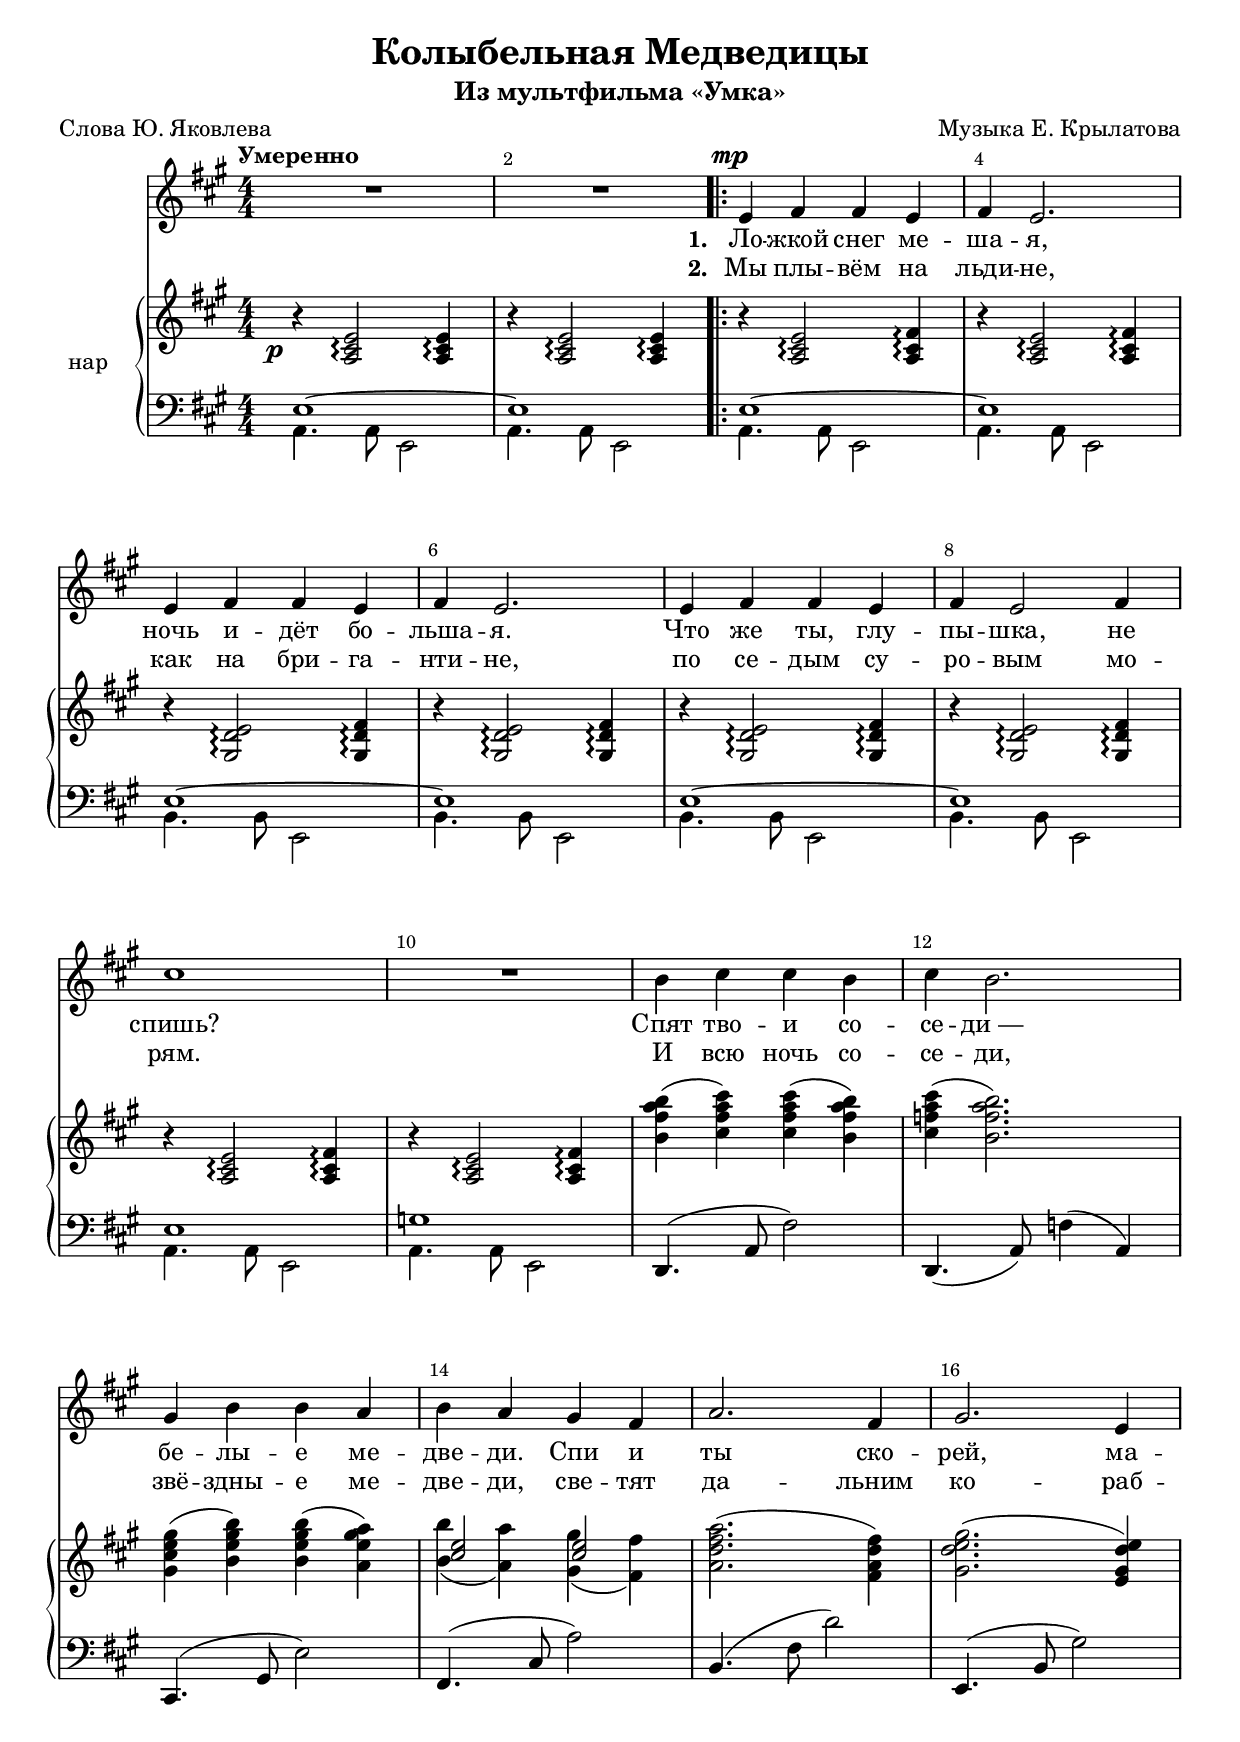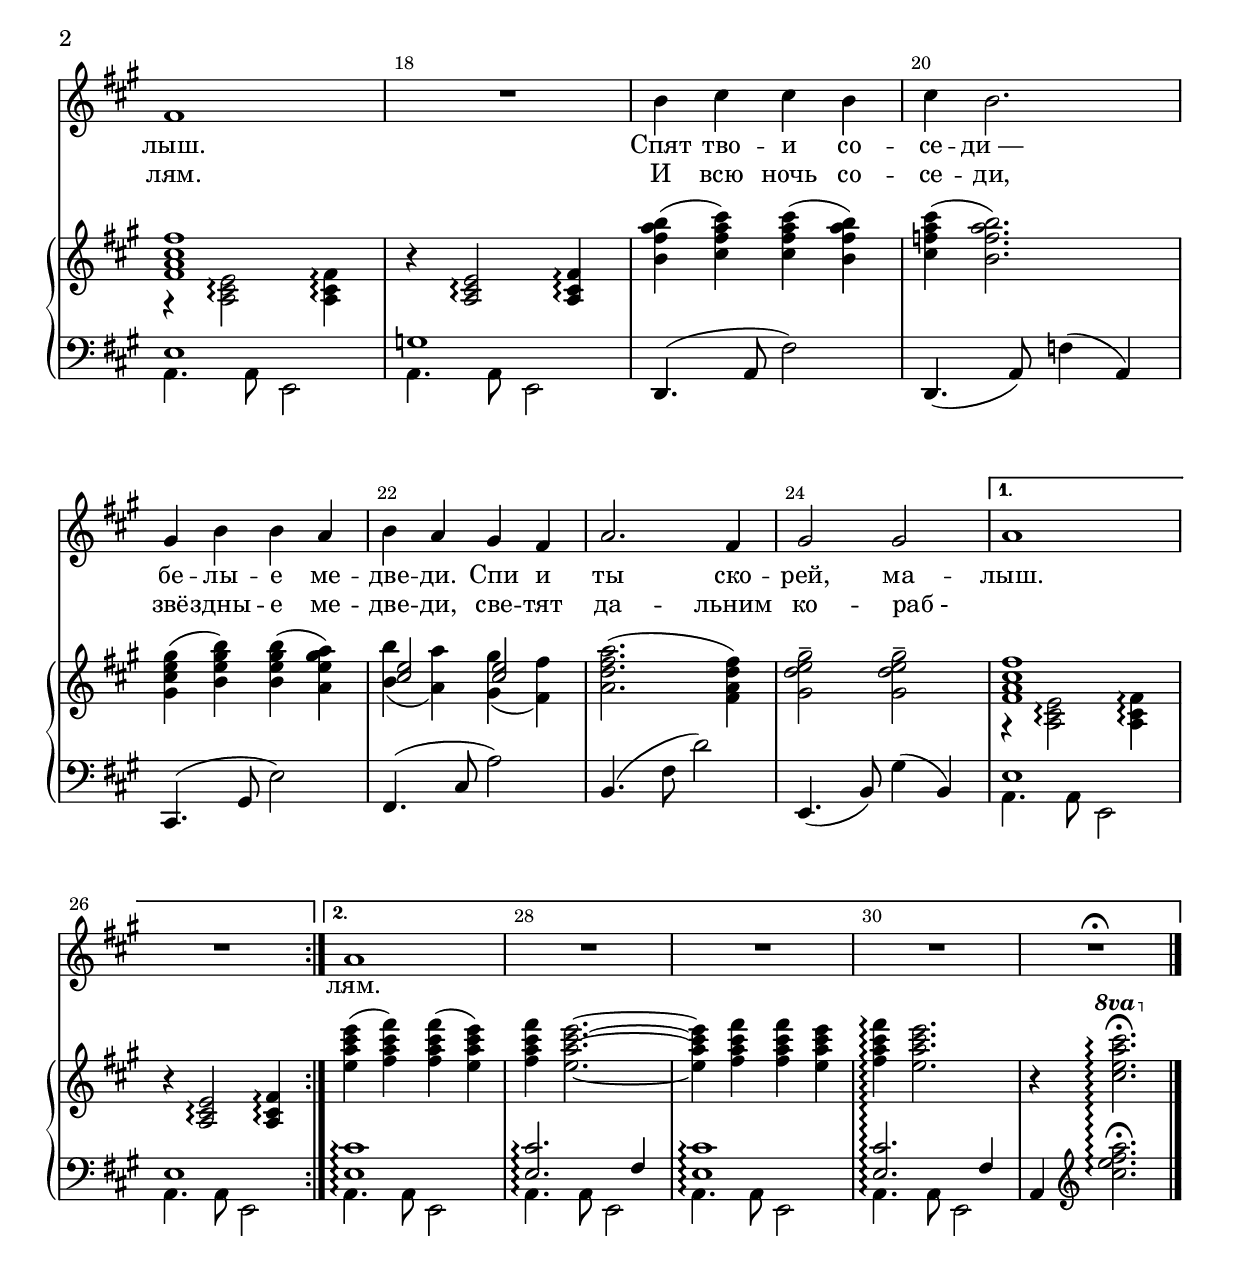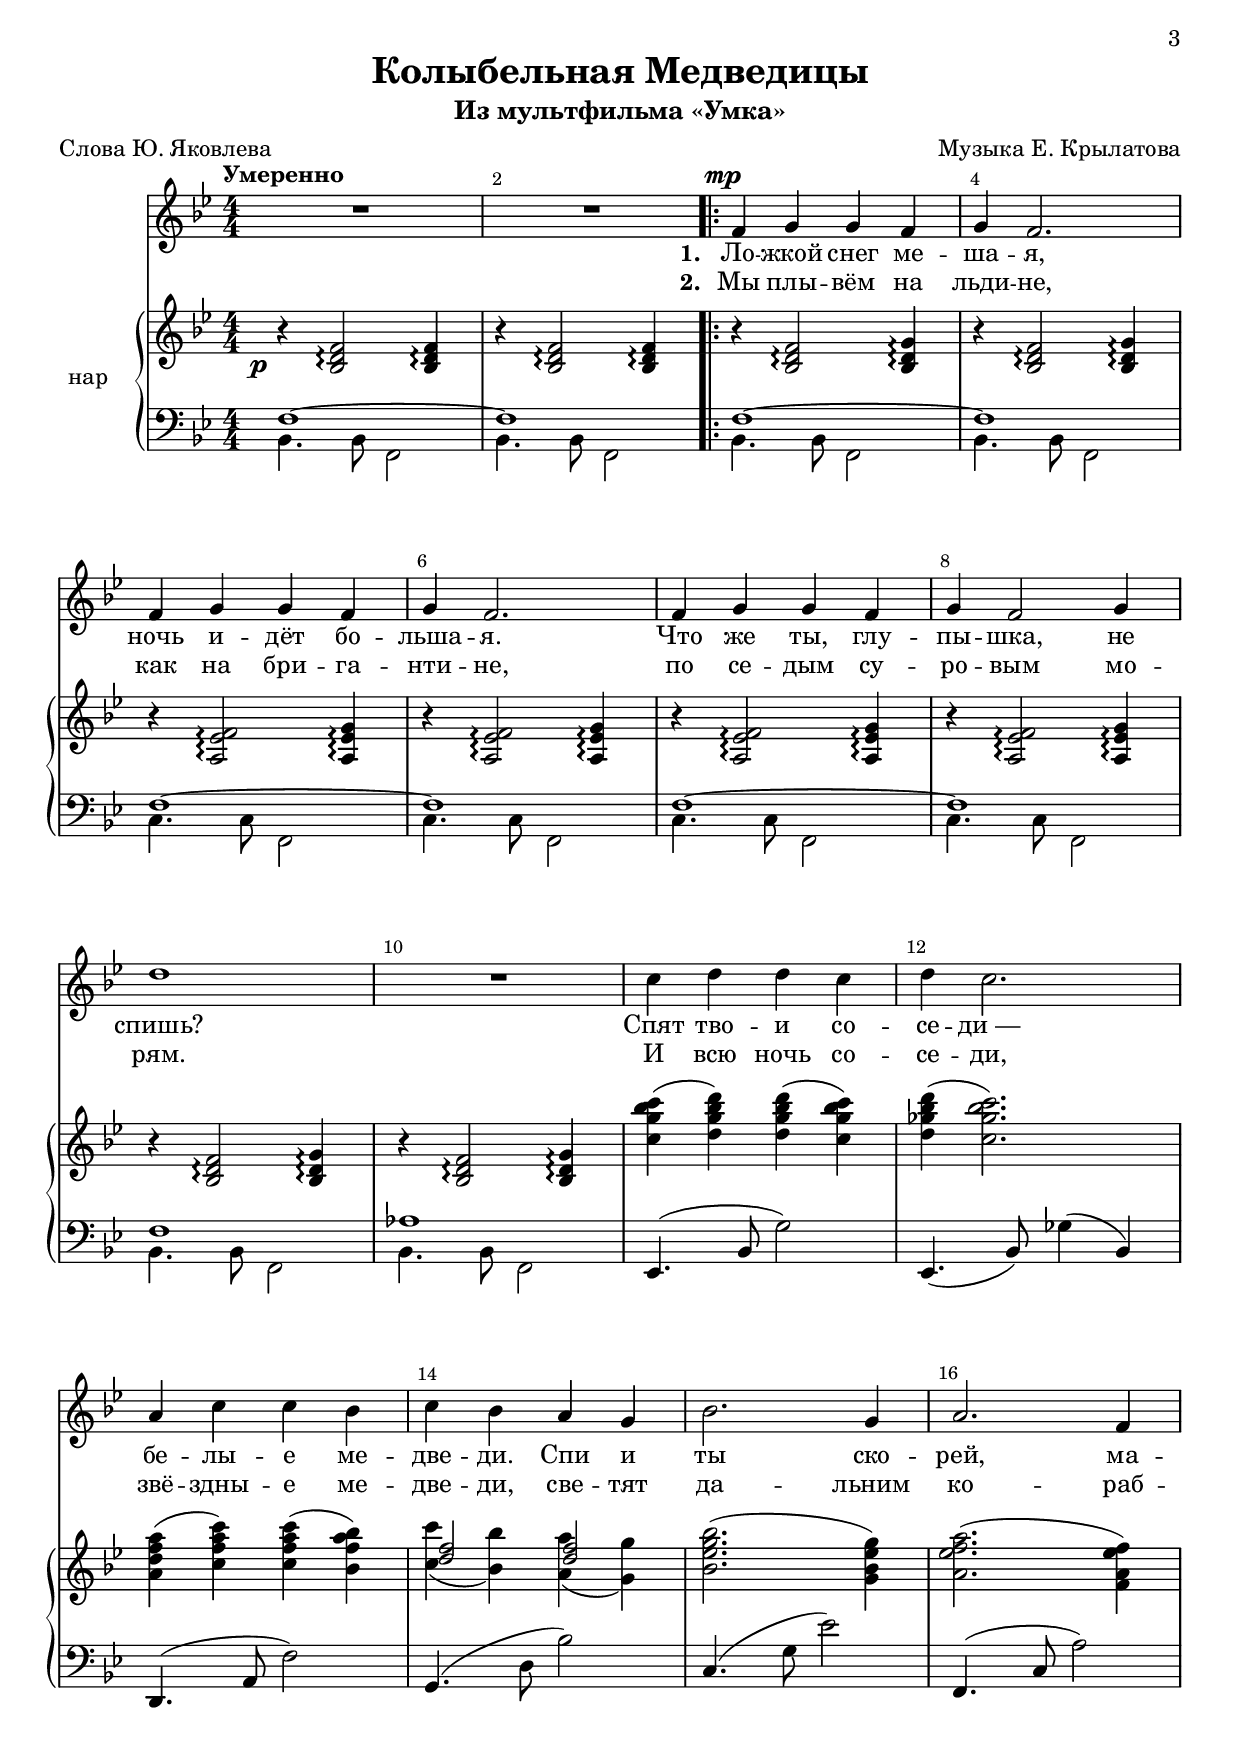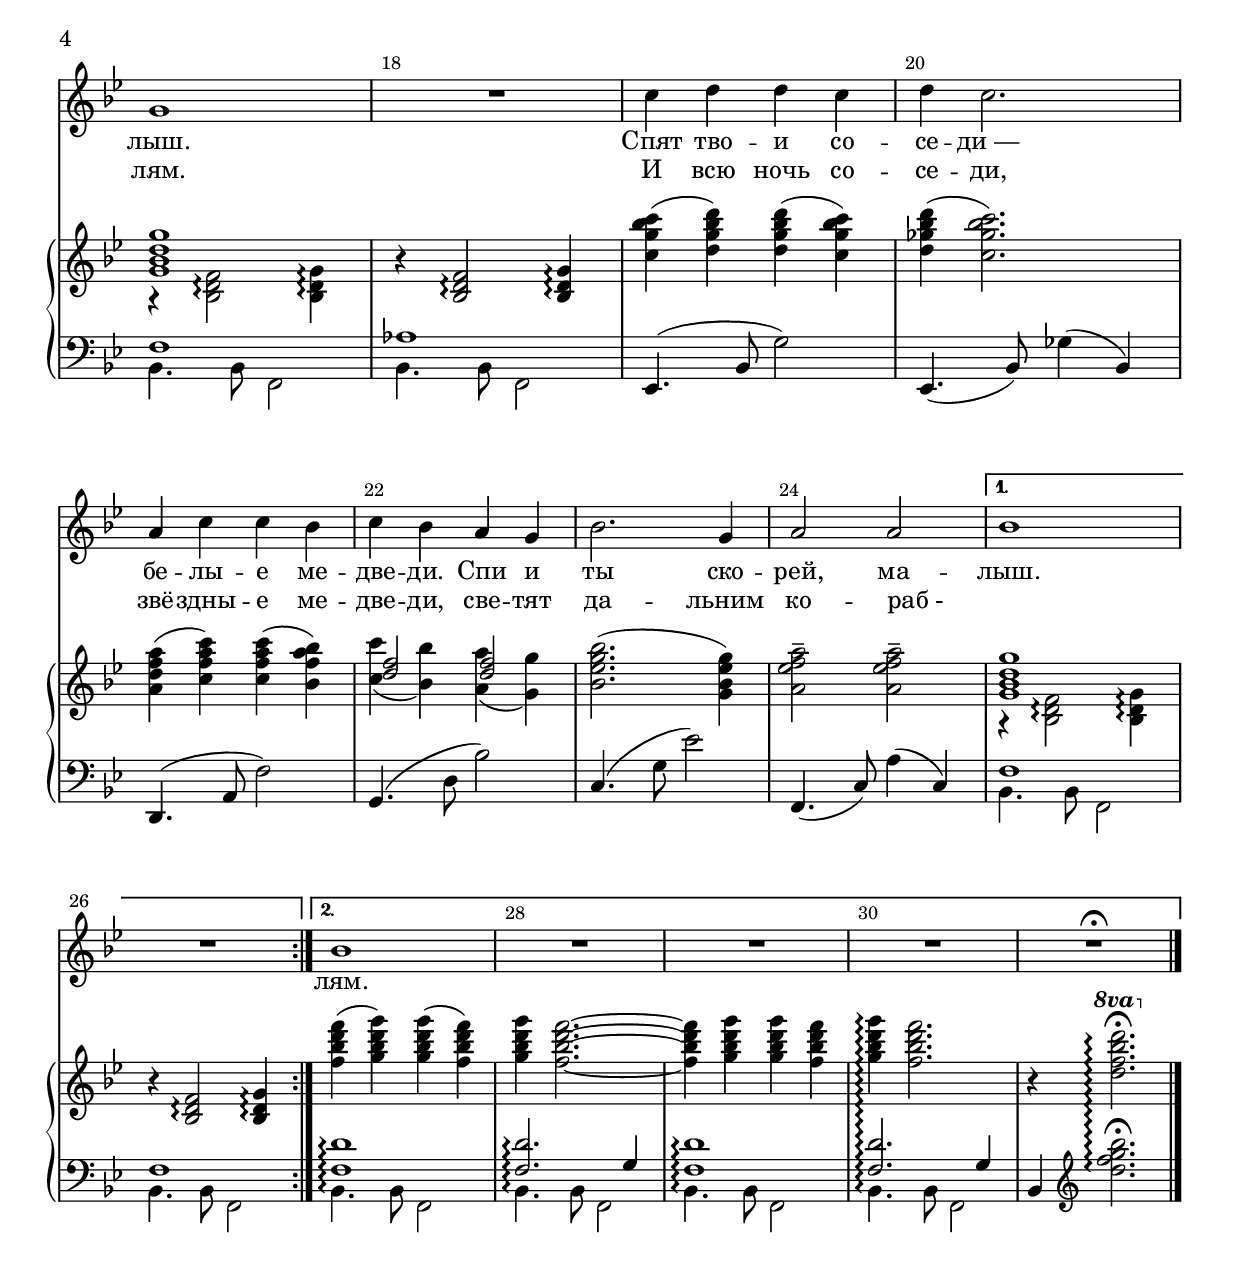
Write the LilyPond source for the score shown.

\version "2.24.2"
#(ly:set-option 'midi-extension "mid")
#(ly:set-option 'embed-source-code #t) % внедряем исходник как аттач к pdf
#(set-default-paper-size "a4")
%#(set-global-staff-size 18)

\header {
  title = "Колыбельная Медведицы"
  subtitle = "Из мультфильма «Умка»"
  composer = "Музыка Е. Крылатова"
  poet = "Слова Ю. Яковлева"
  % Удалить строку версии LilyPond 
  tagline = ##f
  
}

\include "articulate.ly"

abr = { \break }
%abr = \tag #'BR { \break }
%abr = {}

pbr = { \pageBreak }
%pbr = {}

breathes = { \once \override BreathingSign.text = \markup { \musicglyph #"scripts.tickmark" } \breathe }

melon = { \set melismaBusyProperties = #'() }
meloff = { \unset melismaBusyProperties }
solo = ^\markup\italic"Соло"
tutti =  ^\markup\italic"tutti"

co = \cadenzaOn
cof = \cadenzaOff
cb = { \cadenzaOff \bar "||" }
cbr = { \bar "" }
cbar = { \cadenzaOff \bar "|" \cadenzaOn }
stemOff = { \hide Staff.Stem }
nat = { \once \hide Accidental }
%stemOn = { \unHideNotes Staff.Stem }

% alternative breathe
breathes = { \once \override BreathingSign.text = \markup { \musicglyph #"scripts.tickmark" } \breathe }

% alternative partial - for repeats
partiall = { \set Timing.measurePosition = #(ly:make-moment -1/4) }

% compress multi-measure rests
multirests = { \override MultiMeasureRest.expand-limit = #1 \set Score.skipBars = ##t }

% mark with numbers in squares
squaremarks = {  \set Score.rehearsalMarkFormatter = #format-mark-box-numbers }

% move dynamics a bit left (to be not up/under the note, but before)
placeDynamicsLeft = { \override DynamicText.X-offset = #-2.5 }

%make visible number of every 2-nd bar
secondbar = {
  \override Score.BarNumber.break-visibility = #end-of-line-invisible
  \override Score.BarNumber.X-offset = #1
  \override Score.BarNumber.self-alignment-X = #LEFT
  \set Score.barNumberVisibility = #(every-nth-bar-number-visible 2)
}

global = {
  \numericTimeSignature
  \secondbar
  \multirests
  \placeDynamicsLeft
  
  \key g \major
  \time 4/4
}



scoreASopranoVoice = \relative c' {
  \global
  \dynamicUp
  \autoBeamOff
  % Вписывайте музыку сюда
  R1*2
  %page 14
  \repeat volta 2 {
    d4\mp e e d |
    e d2. | \abr
    
    d4 e e d |
    e d2. |
    d4 e e d |
    e d2 e4 | \abr
    
    b'1 |
    R1 |
    a4 b b a |
    b a2. | \abr
    
    fis4 a a g |
    a4 g fis e |
    g2. e4 |
    fis2. d4 | \abr
    
    e1 |
    R1 |
    a4 b b a |
    b a2. | \abr
    
    fis4 a a g |
    a g fis e |
    g2. e4 |
    fis2 fis
    
    
  }
  \alternative {
    {
      g1 | \abr
      R1
    }
    {
      g1 |
      R1*3 |
      R1\fermata
    }
  } \bar "|."
  
}

scoreAVerse = \lyricmode {
  % Набирайте слова здесь
  \set stanza = "1. " Ло -- жкой снег ме -- ша -- я,
  ночь и -- дёт бо -- льша -- я.
  Что же ты, глу -- пы -- шка, не спишь?
  Спят тво -- и со -- се -- ди_—
  бе -- лы -- е ме -- две -- ди.
  Спи и ты ско -- рей, ма -- лыш.
    Спят тво -- и со -- се -- ди_—
  бе -- лы -- е ме -- две -- ди.
  Спи и ты ско -- рей, ма -- лыш.
}

scoreAVerse_ii = \lyricmode {
  % Набирайте слова здесь
  \set stanza = "2. " Мы плы -- вём на льди -- не,
  как на бри -- га -- нти -- не,
  по се -- дым су -- ро -- вым мо -- рям.
  И всю ночь со -- се -- ди,
  звё -- здны -- е ме -- две -- ди,
  све -- тят да -- льним ко -- раб -- лям.
  И всю ночь со -- се -- ди,
  звё -- здны -- е ме -- две -- ди,
  све -- тят да -- льним ко -- раб_-  _ лям.
}

scoreARight = \relative c' {
  \global
  % Вписывайте музыку сюда
  \tempo "Умеренно"
  r4\p <g b d>2\arpeggio q4\arpeggio |
  r4 q2\arpeggio q4\arpeggio |
  \repeat volta 2 {
    r4 q2\arpeggio <g b e>4\arpeggio |
    r4 <g b d>2\arpeggio <g b e>4\arpeggio 
    
    r4 <fis c' d>2\arpeggio <fis c' e>4\arpeggio |
    r4 <fis c' d>2\arpeggio <fis c' e>4\arpeggio |
    r4 <fis c' d>2\arpeggio <fis c' e>4\arpeggio |
    r4 <fis c' d>2\arpeggio <fis c' e>4\arpeggio |
    
    r4 <g b d >2\arpeggio <g b e>4\arpeggio |
    r4 <g b d >2\arpeggio <g b e>4\arpeggio |
    <a' e' g a>4( <b e g b>) q( <a e' g a>) |
    <b es g b>4( <a es' g a>2.) |
    
    <fis b d fis>4( <a d fis a>) q( <g d' fis g>) |
    << { <b d>2 q } \\ { <a a'>4( <g g'>) <fis fis'>( <e e'>) } >> 
    <g c e g>2.( <e g c e>4) |
    <fis c' d fis>2.( <d fis c' d>4) |
    
    << <e g b e>1 \\ { r4 <g, b d>2\arpeggio <g b  e>4\arpeggio } >>
    r4 <g b d>2\arpeggio <g b e>4\arpeggio |
    <a' e' g a>4( <b e g b>) q( <a e' g a>) |
    <b es g b>4( <a es' g a>2.) |
    
        <fis b d fis>4( <a d fis a>) q( <g d' fis g>) |
    << { <b d>2 q } \\ { <a a'>4( <g g'>) <fis fis'>( <e e'>) } >> 
    <g c e g>2.( <e g c e>4) |
     <fis c' d fis>2-- q--
  }
  
  \alternative {
    {|
    
    << <e g b e>1 \\ { r4 <g, b d>2\arpeggio <g b  e>4\arpeggio } >>
    r4 <g b d>2\arpeggio <g b e>4\arpeggio |
    
  }
  {
    <d'' g b d>4( <e g b e>) q( <d g b d>) |
    <e g b e> <d g b d>2.~ |
    4 <e g b e>4 q <d g b d> |
    <e g b e>4\arpeggio <d g b d>2. |
    r4 \ottava 1 <b' d g b>2.\arpeggio \fermata \ottava 0
  }
  }

}

scoreALeft = \relative c {
  \global
  % Вписывайте музыку сюда
  
  << d1~ \\ { g,4. g8 d2 } >>
  << d'1 \\ { g,4. g8 d2 } >>
  \repeat volta 2 {
    << d'1~ \\ { g,4. g8 d2 } >>
  << d'1 \\ { g,4. g8 d2 } >>
  
      << d'1~ \\ { a4. a8 d,2 } >>
  << d'1 \\ { a4. a8 d,2 } >>
  << d'1~ \\ { a4. a8 d,2 } >>
  << d'1 \\ { a4. a8 d,2 } >>
  
  << d'1 \\ { g,4. 8 d2 } >>
  << f'1 \\ { g,4. 8 d2 } >>
  c4.( g'8 e'2)
  c,4.( g'8) es'4( g,) |
  
  b,4.( fis'8 d'2) |
  e,4.( b'8 g'2) |
  a,4.( e'8 c'2) |
  d,,4.( a'8 fis'2) |
  
    << d1 \\ { g,4. 8 d2 } >>
  << f'1 \\ { g,4. 8 d2 } >>
  c4.( g'8 e'2)
  c,4.( g'8) es'4( g,) |
  
  b,4.( fis'8 d'2) |
  e,4.( b'8 g'2) |
  a,4.( e'8 c'2) |
  d,,4.( a'8) fis'4( a,) |
    
  }
  \alternative {
    {
        << d1 \\ { g,4. 8 d2 } >>
        << d'1 \\ { g,4. 8 d2 } >>
    }
    {
      << <d'b'>1\arpeggio \\ { g,4.\arpeggio g8 d2 } >>
      << { < d' b'>2. \arpeggio e4 } \\ { g,4.\arpeggio g8 d2 } >>
      << <d'b'>1\arpeggio \\ { g,4.\arpeggio g8 d2 } >>
      << { < d' b'>2. \arpeggio e4 } \\ { g,4.\arpeggio g8 d2 } >>
      g4 \clef treble <b'' d e g>2.\arpeggio\fermata
    }
  }
  
    
  
  
}

scoreASopranoVoicePart = \new Staff \with {
  %instrumentName = "Сопрано"
  midiInstrument = "choir aahs"
} { \scoreASopranoVoice }
\addlyrics { \scoreAVerse }
\addlyrics { \scoreAVerse_ii }

scoreAPianoPart = \new PianoStaff \with {
  instrumentName = "нар"
} <<
  \set PianoStaff.connectArpeggios = ##t
  \new Staff = "right" \with {
    midiInstrument = "acoustic grand"
  } \scoreARight
  \new Staff = "left" \with {
    midiInstrument = "acoustic grand"
  } { \clef bass \scoreALeft }
>>

\bookpart {
\score {
  \transpose g a
  <<

    \scoreASopranoVoicePart
    \scoreAPianoPart
  >>
    \layout {
      %    #(layout-set-staff-size 20)
      \context {
        \Score
      }
      \context {
        \Staff
        %        \RemoveEmptyStaves
        \RemoveAllEmptyStaves
       \consists Merge_rests_engraver
       ottavationMarkups = #ottavation-simple-ordinals
      }
      %Metronome_mark_engraver
    }
}
}

\bookpart {

\score {
  \transpose g bes
  <<
    \scoreASopranoVoicePart
    \scoreAPianoPart
  >>
    \layout {
      %    #(layout-set-staff-size 20)
      \context {
        \Score
      }
      \context {
        \Staff
        %        \RemoveEmptyStaves
        \RemoveAllEmptyStaves
       \consists Merge_rests_engraver
       ottavationMarkups = #ottavation-simple-ordinals
      }
      %Metronome_mark_engraver
    }
}

\score  {
  \articulate \unfoldRepeats 
  <<
    \scoreASopranoVoicePart
    \scoreAPianoPart
  >>
  \midi {
    \tempo 4=100
  }
}
}